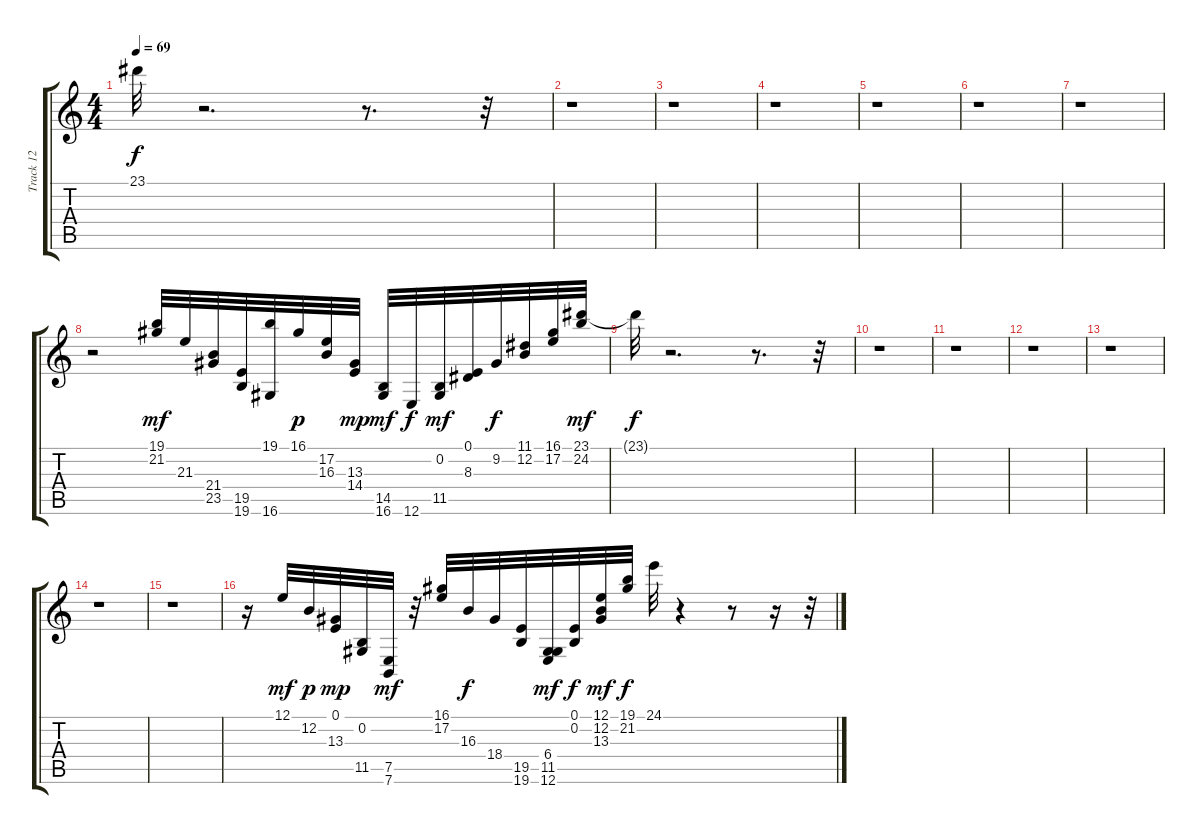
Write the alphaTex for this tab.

\track ("Track 12" "Track 12") {instrument orchestralharp}
\staff {score tabs}
\tuning (E4 B3 G3 D3 A2 E2) {hide}
\ts (4 4)
\tempo 69
\clef g2
\ks c
23.1{t}.32{dy f} r.2{d} r.8{d} r.32 |
r.1 |
r.1 |
r.1 |
r.1 |
r.1 |
r.1 |
r.2 (19.1 21.2).32{dy mf} 21.3.32 (21.4 23.5).32 (19.5 19.6).32 (19.1 16.6).32 16.1.32{dy p} (17.2 16.3).32 (13.3 14.4).32{dy mp} (14.5 16.6).32{dy mf} 12.6.32{dy f} (0.2 11.5).32{dy mf} (0.1 8.3).32 9.2.32{dy f} (11.1 12.2).32 (16.1 17.2).32 (23.1 24.2).32{dy mf} |
23.1{t}.32{dy f} r.2{d} r.8{d} r.32 |
r.1 |
r.1 |
r.1 |
r.1 |
r.1 |
r.1 |
r.16 12.1.32{dy mf} 12.2.32{dy p} (0.1 13.3).32{dy mp} (0.2 11.5).32 (7.5 7.6).32{dy mf} r.32 (16.1 17.2).32 16.3.32{dy f} 18.4.32 (19.5 19.6).32 (6.4 11.5 12.6).32{dy mf} (0.1 0.2).32{dy f} (12.1 12.2 13.3).32{dy mf} (19.1 21.2).32{dy f} 24.1.32 r.4 r.8 r.16 r.32
